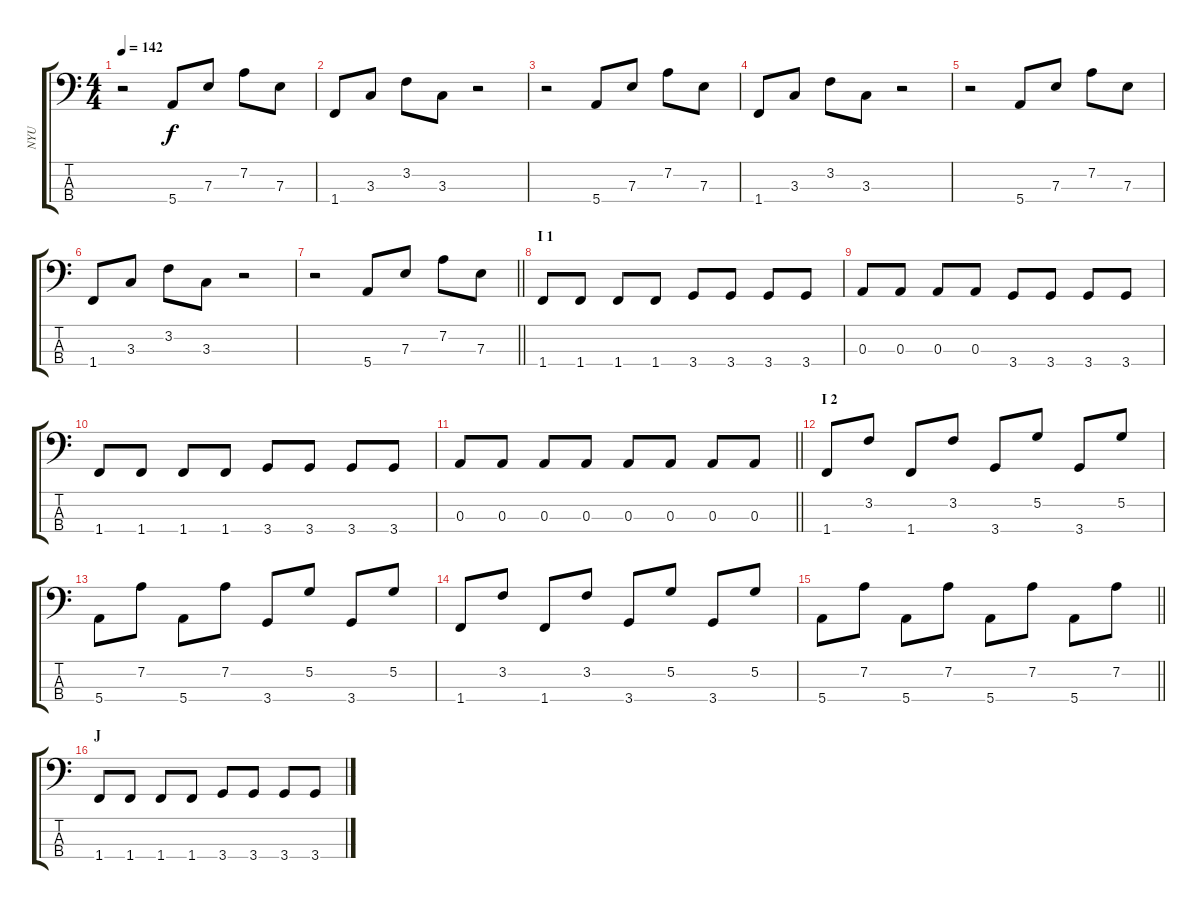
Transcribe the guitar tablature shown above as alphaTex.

\track ("NYU" "NYU") {instrument electricbasspick}
\staff {score tabs}
\tuning (G2 D2 A1 E1) {hide}
\ts (4 4)
\tempo 142
\clef f4
\ks c
r.2{dy f} 5.4.8 7.3.8 7.2.8 7.3.8 |
1.4.8 3.3.8 3.2.8 3.3.8 r.2 |
r.2 5.4.8 7.3.8 7.2.8 7.3.8 |
1.4.8 3.3.8 3.2.8 3.3.8 r.2 |
r.2 5.4.8 7.3.8 7.2.8 7.3.8 |
1.4.8 3.3.8 3.2.8 3.3.8 r.2 |
\barLineRight lightlight
r.2 5.4.8 7.3.8 7.2.8 7.3.8 |
\section ("" "I 1")
1.4.8 1.4.8 1.4.8 1.4.8 3.4.8 3.4.8 3.4.8 3.4.8 |
0.3.8 0.3.8 0.3.8 0.3.8 3.4.8 3.4.8 3.4.8 3.4.8 |
1.4.8 1.4.8 1.4.8 1.4.8 3.4.8 3.4.8 3.4.8 3.4.8 |
\barLineRight lightlight
0.3.8 0.3.8 0.3.8 0.3.8 0.3.8 0.3.8 0.3.8 0.3.8 |
\section ("" "I 2")
1.4.8 3.2.8 1.4.8 3.2.8 3.4.8 5.2.8 3.4.8 5.2.8 |
5.4.8 7.2.8 5.4.8 7.2.8 3.4.8 5.2.8 3.4.8 5.2.8 |
1.4.8 3.2.8 1.4.8 3.2.8 3.4.8 5.2.8 3.4.8 5.2.8 |
\barLineRight lightlight
5.4.8 7.2.8 5.4.8 7.2.8 5.4.8 7.2.8 5.4.8 7.2.8 |
\section ("" "J")
1.4.8 1.4.8 1.4.8 1.4.8 3.4.8 3.4.8 3.4.8 3.4.8
